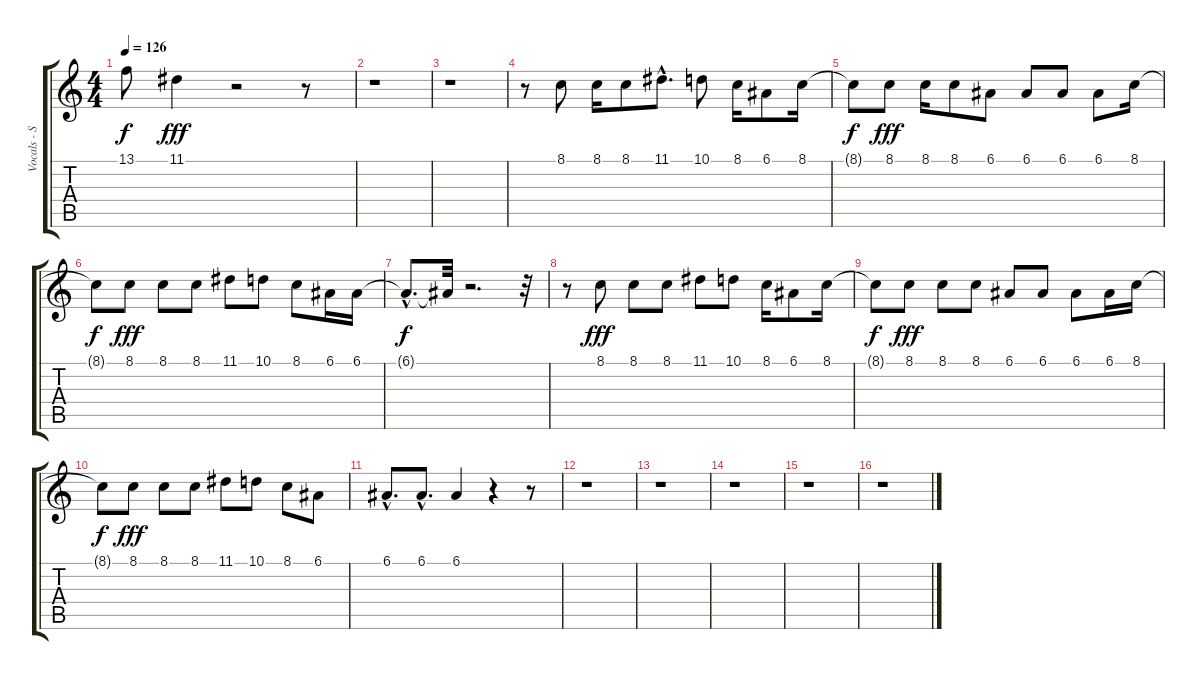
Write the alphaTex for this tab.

\track ("Vocals - Scott" "Vocals - S") {instrument lead6voice}
\staff {score tabs}
\tuning (E4 B3 G3 D3 A2 E2) {hide}
\ts (4 4)
\tempo 126
\clef g2
\ks c
13.1{t}.8{dy f} 11.1.4{dy fff} r.2 r.8 |
r.1 |
r.1 |
r.8 8.1.8 8.1.16 8.1.8 11.1{hac}.8{d} 10.1.8 8.1.16 6.1.8 8.1.16 |
8.1{t}.8{dy f} 8.1.8{dy fff} 8.1.16 8.1.8 6.1.8 6.1.8 6.1.8 6.1.8 8.1.16 |
8.1{t}.8{dy f} 8.1.8{dy fff} 8.1.8 8.1.8 11.1.8 10.1.8 8.1.8 6.1.16 6.1.16 |
6.1{hac t}.8{d dy f} 6.1{t}.32 r.2{d} r.32 |
r.8 8.1.8{dy fff} 8.1.8 8.1.8 11.1.8 10.1.8 8.1.16 6.1.8 8.1.16 |
8.1{t}.8{dy f} 8.1.8{dy fff} 8.1.8 8.1.8 6.1.8 6.1.8 6.1.8 6.1.16 8.1.16 |
8.1{t}.8{dy f} 8.1.8{dy fff} 8.1.8 8.1.8 11.1.8 10.1.8 8.1.8 6.1.8 |
6.1{hac}.8{d} 6.1{hac}.8{d} 6.1.4 r.4 r.8 |
r.1 |
r.1 |
r.1 |
r.1 |
r.1
